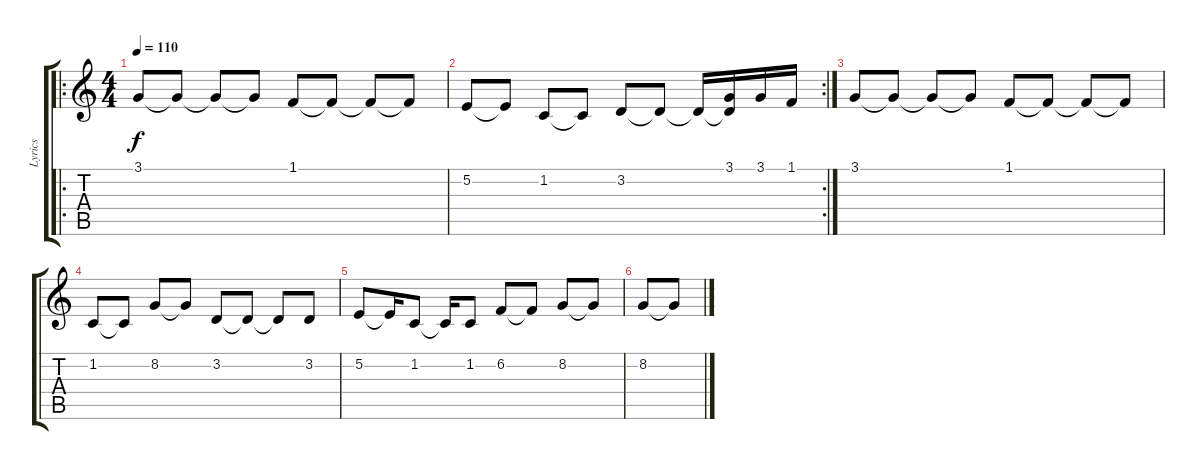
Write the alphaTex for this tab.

\track ("Lyrics" "Lyrics") {instrument tenorsax}
\staff {score tabs}
\tuning (E4 B3 G3 D3 A2 E2) {hide}
\ro
\ts (4 4)
\tempo 110
\clef g2
\ks c
3.1.8{dy f} 3.1{t}.8 3.1{t}.8 3.1{t}.8 1.1.8 1.1{t}.8 1.1{t}.8 1.1{t}.8 |
\rc 2
5.2.8 5.2{t}.8 1.2.8 1.2{t}.8 3.2.8 3.2{t}.8 3.2{t}.16 (3.1 3.2{t}).16 3.1.16 1.1.16 |
3.1.8 3.1{t}.8 3.1{t}.8 3.1{t}.8 1.1.8 1.1{t}.8 1.1{t}.8 1.1{t}.8 |
1.2.8 1.2{t}.8 8.2.8 8.2{t}.8 3.2.8 3.2{t}.8 3.2{t}.8 3.2.8 |
5.2.8 5.2{t}.16 1.2.8 1.2{t}.16 1.2.8 6.2.8 6.2{t}.8 8.2.8 8.2{t}.8 |
8.2.8 8.2{t}.8
